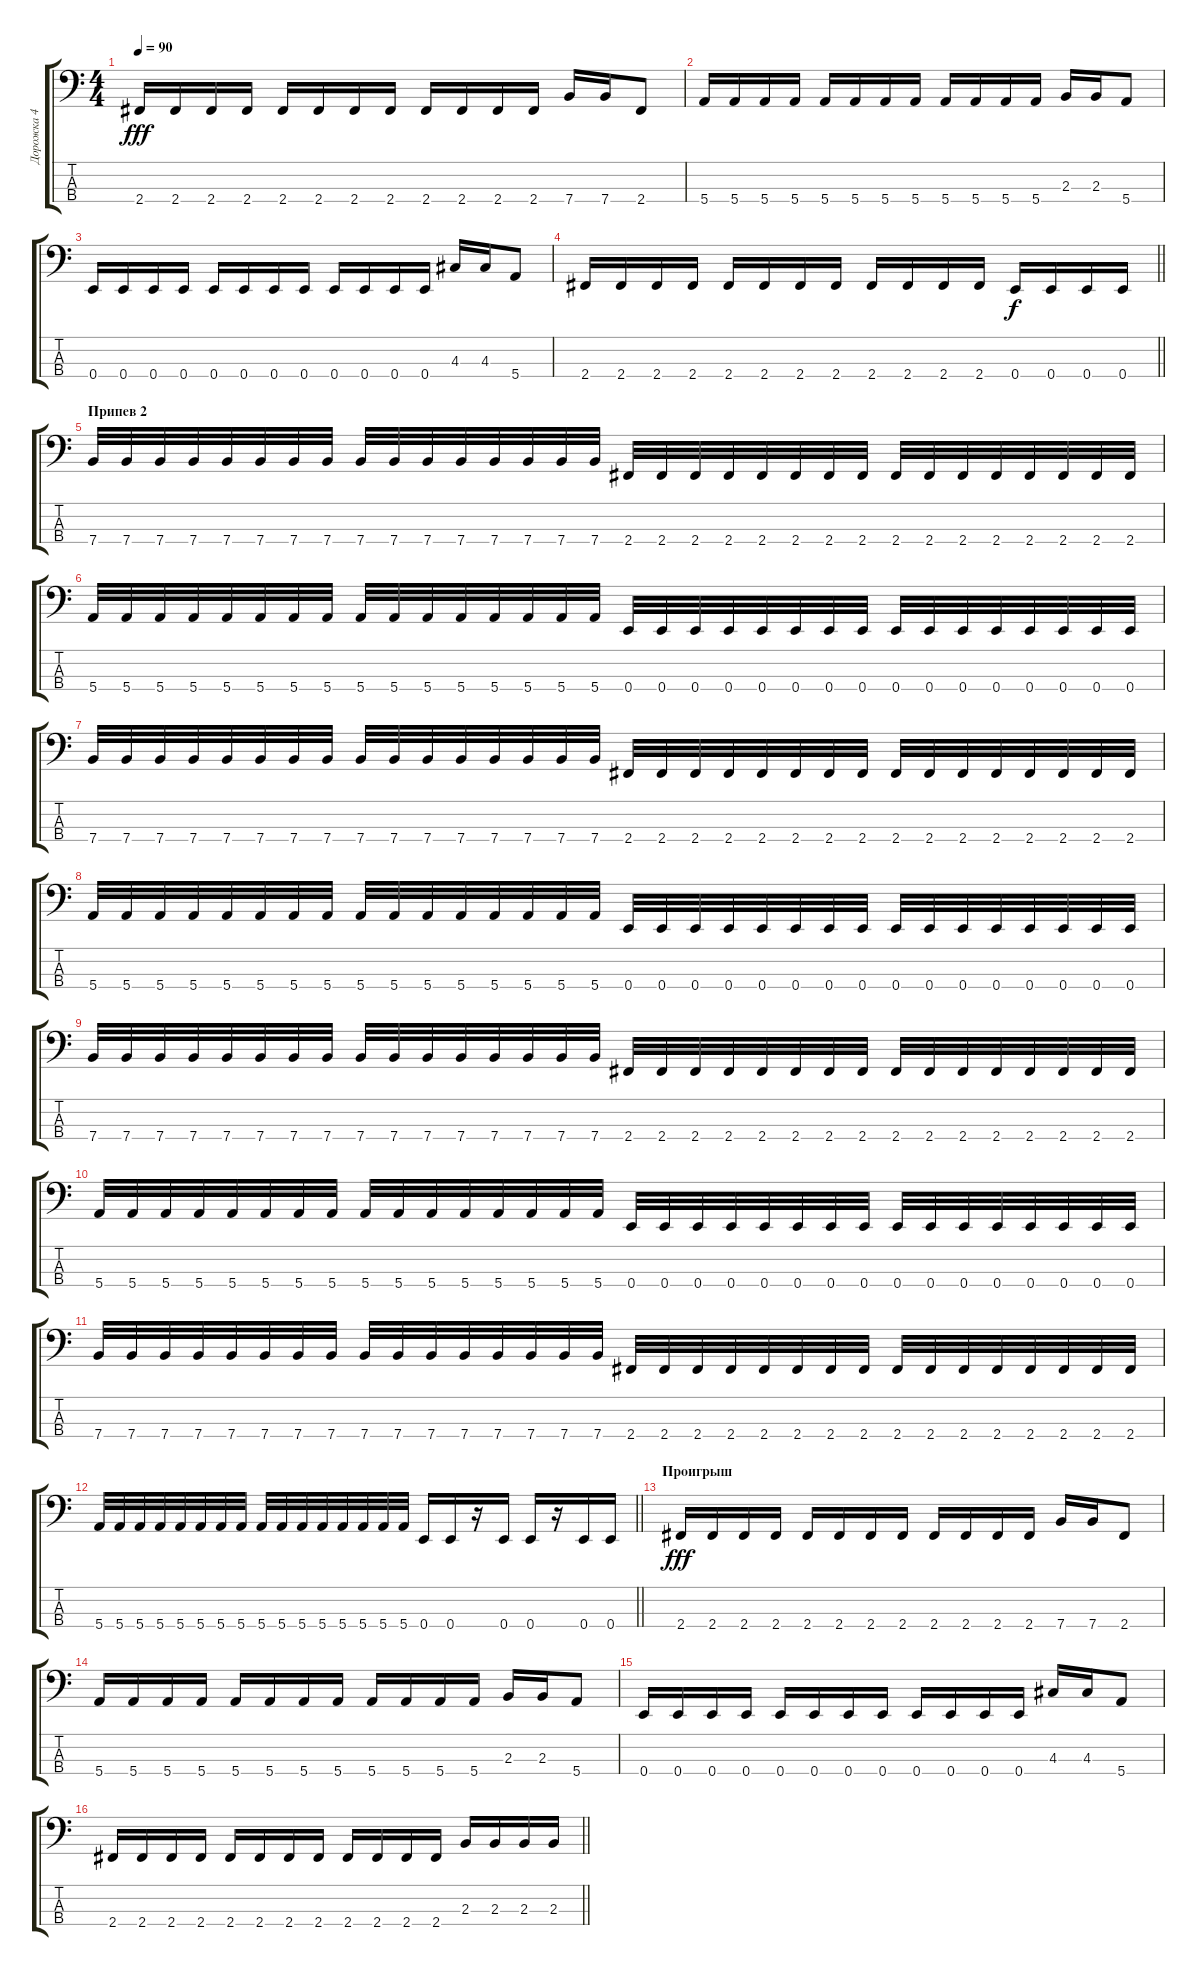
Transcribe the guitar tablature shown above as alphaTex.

\track ("Дорожка 4" "Дорожка 4") {instrument electricbassfinger}
\staff {score tabs}
\tuning (G2 D2 A1 E1) {hide}
\ts (4 4)
\tempo 90
\clef f4
\ks c
2.4.16{dy fff} 2.4.16 2.4.16 2.4.16 2.4.16 2.4.16 2.4.16 2.4.16 2.4.16 2.4.16 2.4.16 2.4.16 7.4.16 7.4.16 2.4.8 |
5.4.16 5.4.16 5.4.16 5.4.16 5.4.16 5.4.16 5.4.16 5.4.16 5.4.16 5.4.16 5.4.16 5.4.16 2.3.16 2.3.16 5.4.8 |
0.4.16 0.4.16 0.4.16 0.4.16 0.4.16 0.4.16 0.4.16 0.4.16 0.4.16 0.4.16 0.4.16 0.4.16 4.3.16 4.3.16 5.4.8 |
\barLineRight lightlight
2.4.16 2.4.16 2.4.16 2.4.16 2.4.16 2.4.16 2.4.16 2.4.16 2.4.16 2.4.16 2.4.16 2.4.16 0.4.16{dy f} 0.4.16 0.4.16 0.4.16 |
\section ("" "Припев 2")
7.4.32 7.4.32 7.4.32 7.4.32 7.4.32 7.4.32 7.4.32 7.4.32 7.4.32 7.4.32 7.4.32 7.4.32 7.4.32 7.4.32 7.4.32 7.4.32 2.4.32 2.4.32 2.4.32 2.4.32 2.4.32 2.4.32 2.4.32 2.4.32 2.4.32 2.4.32 2.4.32 2.4.32 2.4.32 2.4.32 2.4.32 2.4.32 |
5.4.32 5.4.32 5.4.32 5.4.32 5.4.32 5.4.32 5.4.32 5.4.32 5.4.32 5.4.32 5.4.32 5.4.32 5.4.32 5.4.32 5.4.32 5.4.32 0.4.32 0.4.32 0.4.32 0.4.32 0.4.32 0.4.32 0.4.32 0.4.32 0.4.32 0.4.32 0.4.32 0.4.32 0.4.32 0.4.32 0.4.32 0.4.32 |
7.4.32 7.4.32 7.4.32 7.4.32 7.4.32 7.4.32 7.4.32 7.4.32 7.4.32 7.4.32 7.4.32 7.4.32 7.4.32 7.4.32 7.4.32 7.4.32 2.4.32 2.4.32 2.4.32 2.4.32 2.4.32 2.4.32 2.4.32 2.4.32 2.4.32 2.4.32 2.4.32 2.4.32 2.4.32 2.4.32 2.4.32 2.4.32 |
5.4.32 5.4.32 5.4.32 5.4.32 5.4.32 5.4.32 5.4.32 5.4.32 5.4.32 5.4.32 5.4.32 5.4.32 5.4.32 5.4.32 5.4.32 5.4.32 0.4.32 0.4.32 0.4.32 0.4.32 0.4.32 0.4.32 0.4.32 0.4.32 0.4.32 0.4.32 0.4.32 0.4.32 0.4.32 0.4.32 0.4.32 0.4.32 |
7.4.32 7.4.32 7.4.32 7.4.32 7.4.32 7.4.32 7.4.32 7.4.32 7.4.32 7.4.32 7.4.32 7.4.32 7.4.32 7.4.32 7.4.32 7.4.32 2.4.32 2.4.32 2.4.32 2.4.32 2.4.32 2.4.32 2.4.32 2.4.32 2.4.32 2.4.32 2.4.32 2.4.32 2.4.32 2.4.32 2.4.32 2.4.32 |
5.4.32 5.4.32 5.4.32 5.4.32 5.4.32 5.4.32 5.4.32 5.4.32 5.4.32 5.4.32 5.4.32 5.4.32 5.4.32 5.4.32 5.4.32 5.4.32 0.4.32 0.4.32 0.4.32 0.4.32 0.4.32 0.4.32 0.4.32 0.4.32 0.4.32 0.4.32 0.4.32 0.4.32 0.4.32 0.4.32 0.4.32 0.4.32 |
7.4.32 7.4.32 7.4.32 7.4.32 7.4.32 7.4.32 7.4.32 7.4.32 7.4.32 7.4.32 7.4.32 7.4.32 7.4.32 7.4.32 7.4.32 7.4.32 2.4.32 2.4.32 2.4.32 2.4.32 2.4.32 2.4.32 2.4.32 2.4.32 2.4.32 2.4.32 2.4.32 2.4.32 2.4.32 2.4.32 2.4.32 2.4.32 |
\barLineRight lightlight
5.4.32 5.4.32 5.4.32 5.4.32 5.4.32 5.4.32 5.4.32 5.4.32 5.4.32 5.4.32 5.4.32 5.4.32 5.4.32 5.4.32 5.4.32 5.4.32 0.4.16 0.4.16 r.16 0.4.16 0.4.16 r.16 0.4.16 0.4.16 |
\section ("" "Проигрыш")
2.4.16{dy fff} 2.4.16 2.4.16 2.4.16 2.4.16 2.4.16 2.4.16 2.4.16 2.4.16 2.4.16 2.4.16 2.4.16 7.4.16 7.4.16 2.4.8 |
5.4.16 5.4.16 5.4.16 5.4.16 5.4.16 5.4.16 5.4.16 5.4.16 5.4.16 5.4.16 5.4.16 5.4.16 2.3.16 2.3.16 5.4.8 |
0.4.16 0.4.16 0.4.16 0.4.16 0.4.16 0.4.16 0.4.16 0.4.16 0.4.16 0.4.16 0.4.16 0.4.16 4.3.16 4.3.16 5.4.8 |
\barLineRight lightlight
2.4.16 2.4.16 2.4.16 2.4.16 2.4.16 2.4.16 2.4.16 2.4.16 2.4.16 2.4.16 2.4.16 2.4.16 2.3.16 2.3.16 2.3.16 2.3.16
